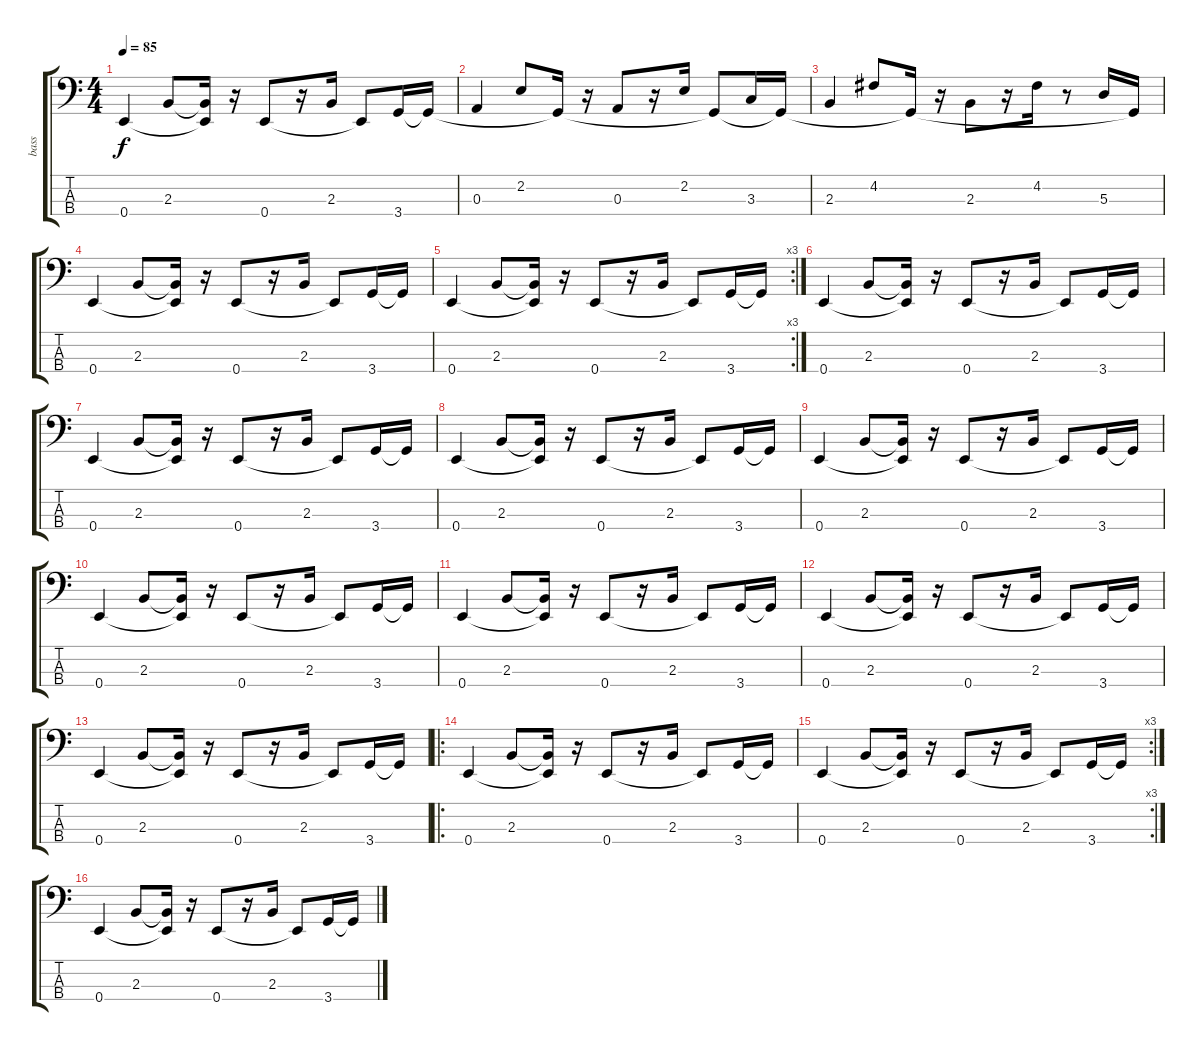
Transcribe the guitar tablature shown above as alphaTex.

\track ("bass" "bass") {instrument electricbassfinger}
\staff {score tabs}
\tuning (G2 D2 A1 E1) {hide}
\ts (4 4)
\tempo 85
\clef f4
\ks c
0.4.4{dy f} 2.3.8 (2.3{t} 0.4{t}).16 r.16 0.4.8 r.16 2.3.16 0.4{t}.8 3.4.16 3.4{t}.16 |
0.3.4 2.2.8 3.4{t}.16 r.16 0.3.8 r.16 2.2.16 3.4{t}.8 3.3.16 3.4{t}.16 |
2.3.4 4.2.8 3.4{t}.16 r.16 2.3.8 r.16 4.2.16 r.8 5.3.16 3.4{t}.16 |
0.4.4 2.3.8 (2.3{t} 0.4{t}).16 r.16 0.4.8 r.16 2.3.16 0.4{t}.8 3.4.16 3.4{t}.16 |
\rc 3
0.4.4 2.3.8 (2.3{t} 0.4{t}).16 r.16 0.4.8 r.16 2.3.16 0.4{t}.8 3.4.16 3.4{t}.16 |
0.4.4 2.3.8 (2.3{t} 0.4{t}).16 r.16 0.4.8 r.16 2.3.16 0.4{t}.8 3.4.16 3.4{t}.16 |
0.4.4 2.3.8 (2.3{t} 0.4{t}).16 r.16 0.4.8 r.16 2.3.16 0.4{t}.8 3.4.16 3.4{t}.16 |
0.4.4 2.3.8 (2.3{t} 0.4{t}).16 r.16 0.4.8 r.16 2.3.16 0.4{t}.8 3.4.16 3.4{t}.16 |
0.4.4 2.3.8 (2.3{t} 0.4{t}).16 r.16 0.4.8 r.16 2.3.16 0.4{t}.8 3.4.16 3.4{t}.16 |
0.4.4 2.3.8 (2.3{t} 0.4{t}).16 r.16 0.4.8 r.16 2.3.16 0.4{t}.8 3.4.16 3.4{t}.16 |
0.4.4 2.3.8 (2.3{t} 0.4{t}).16 r.16 0.4.8 r.16 2.3.16 0.4{t}.8 3.4.16 3.4{t}.16 |
0.4.4 2.3.8 (2.3{t} 0.4{t}).16 r.16 0.4.8 r.16 2.3.16 0.4{t}.8 3.4.16 3.4{t}.16 |
0.4.4 2.3.8 (2.3{t} 0.4{t}).16 r.16 0.4.8 r.16 2.3.16 0.4{t}.8 3.4.16 3.4{t}.16 |
\ro
0.4.4 2.3.8 (2.3{t} 0.4{t}).16 r.16 0.4.8 r.16 2.3.16 0.4{t}.8 3.4.16 3.4{t}.16 |
\rc 3
0.4.4 2.3.8 (2.3{t} 0.4{t}).16 r.16 0.4.8 r.16 2.3.16 0.4{t}.8 3.4.16 3.4{t}.16 |
0.4.4 2.3.8 (2.3{t} 0.4{t}).16 r.16 0.4.8 r.16 2.3.16 0.4{t}.8 3.4.16 3.4{t}.16
